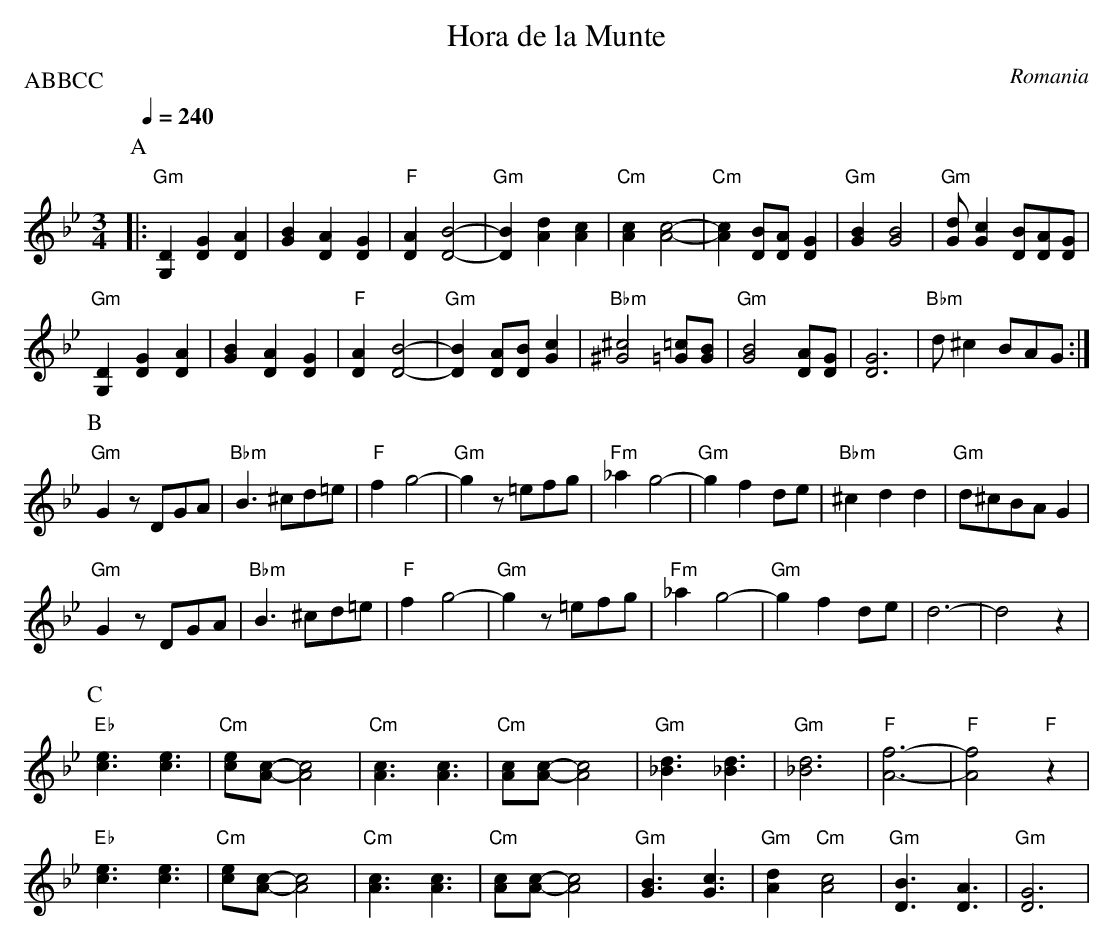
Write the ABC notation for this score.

X:1
T:Hora de la Munte
O:Romania
P:ABBCC
M:3/4
L:1/8
Q:1/4=240
K:Gm
P:A
|: "Gm"[G,2D2][D2G2][D2A2] | [G2B2][D2A2][D2G2]| "F"[D2A2][D4-B4-] |\
"Gm"[D2B2][A2d2][A2c2] | "Cm"[A2c2][A4-c4-] | "Cm"[A2c2][DB][DA][D2G2] |\
"Gm"[G2B2][G4B4] | "Gm"[Gd][G2c2][DB][DA][DG] |
"Gm"[G,2D2][D2G2][D2A2] | [G2B2][D2A2][D2G2] |"F" [D2A2][D4-B4-] |\
"Gm"[D2B2][DA][DB][G2c2] | "Bbm"[^G4^c4][=G=c][GB] |\
 "Gm"[G4B4][DA][DG]| [D6G6] |"Bbm"d^c2BAG:|
P:B
"Gm"G2zDGA|"Bbm"B3^cd=e|"F"f2g4-|"Gm"g2z=efg|\
"Fm"_a2g4-|"Gm"g2f2de|"Bbm"^c2d2d2|"Gm"d^cBAG2|
"Gm"G2zDGA|"Bbm"B3^cd=e|"F"f2g4-|"Gm"g2z=efg|\
"Fm"_a2g4-|"Gm"g2f2de|d6-|d4z2|
P:C
"Eb"[c3e3][c3e3]|"Cm"[ce][A1-c1-][A4c4] | "Cm"[A3c3][A3c3] |\
 "Cm"[Ac][A1-c1-][A4c4] |\
"Gm"[_B3d3][_B3d3] |"Gm"[_B6d6] | "F"[A6-f6-] | "F"[A4f4]"F"z2|
"Eb"[c3e3][c3e3] |"Cm"[ce][A1-c1-][A4c4] | "Cm"[A3c3][A3c3] |\
"Cm"[Ac][A1-c1-][A4c4] |\
"Gm"[G3B3][G3c3] |"Gm"[A2d2]"Cm"[A4c4] |"Gm"[D3B3][D3A3] |"Gm"[D6G6]|
